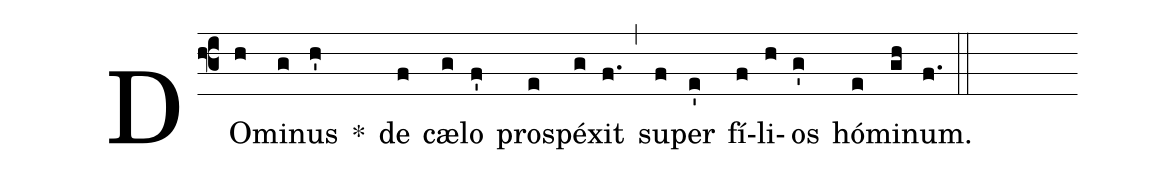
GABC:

%%
(f3)
DO(h)mi(g)nus(h') *()
de(f) cæ(g)lo(f') pro(e)spé(g)xit(f.) (,)
su(f)per(e') fí(f)li(h)os(g') hó(e)mi(gh)num.(f.) (::)
